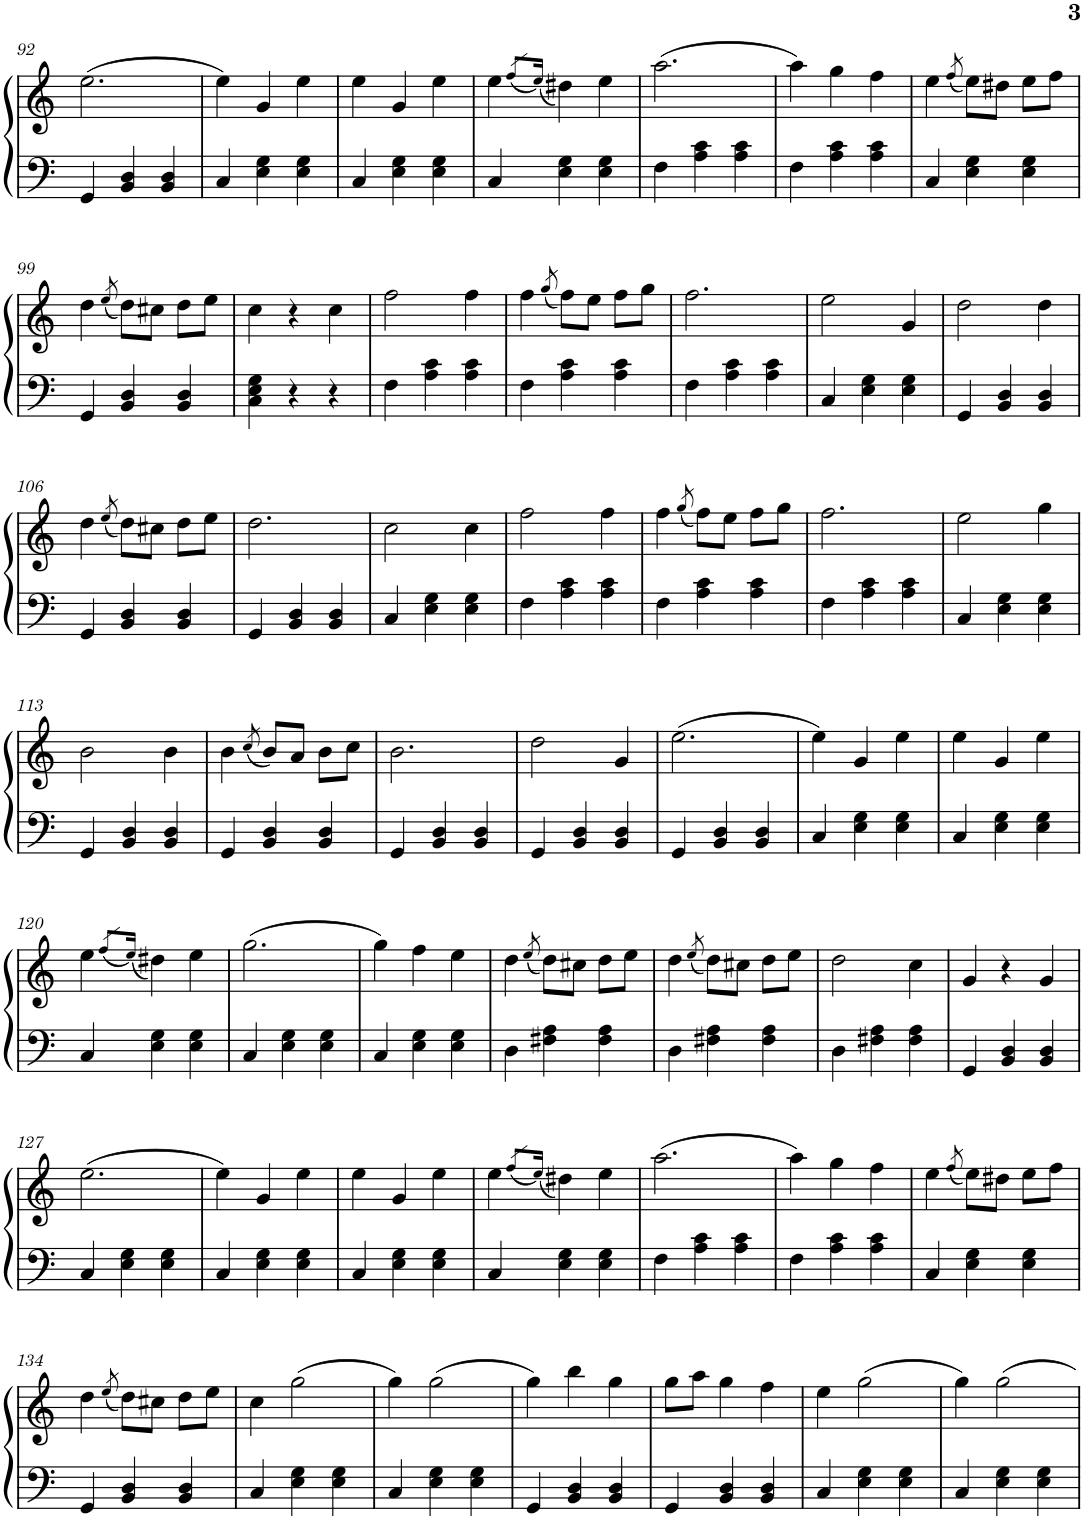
**kern	**kern
*part1	*part1
*staff2	*staff1
*I"Piano	*
*I'Pno.	*
!!LO:PB:g=z
*clefF4	*clefG2
*k[]	*k[]
*M3/4	*M3/4
=92	=92
4GG/	(2.ee\
4BB/ 4D/	.
4BB/ 4D/	.
=93	=93
4C/	4ee\)
4E\ 4G\	4g/
4E\ 4G\	4ee\
=94	=94
4C/	4ee\
4E\ 4G\	4g/
4E\ 4G\	4ee\
=95	=95
4C/	4ee\
.	(8qff/L
.	(16qee/Jk)
4E\ 4G\	4dd#X\)
4E\ 4G\	4ee\
=96	=96
4F\	(2.aa\
4A\ 4c\	.
4A\ 4c\	.
=97	=97
4F\	4aa\)
4A\ 4c\	4gg\
4A\ 4c\	4ff\
=98	=98
4C/	4ee\
.	(8qff/
4E\ 4G\	8ee\L)
.	8dd#X\J
4E\ 4G\	8ee\L
.	8ff\J
!!LO:LB:g=z
=99	=99
4GG/	4dd\
.	(8qee/
4BB/ 4D/	8dd\L)
.	8cc#X\J
4BB/ 4D/	8dd\L
.	8ee\J
=100	=100
4C\ 4E\ 4G\	4cc\
4r	4r
4r	4cc\
=101	=101
4F\	2ff\
4A\ 4c\	.
4A\ 4c\	4ff\
=102	=102
4F\	4ff\
.	(8qgg/
4A\ 4c\	8ff\L)
.	8ee\J
4A\ 4c\	8ff\L
.	8gg\J
=103	=103
4F\	2.ff\
4A\ 4c\	.
4A\ 4c\	.
=104	=104
4C/	2ee\
4E\ 4G\	.
4E\ 4G\	4g/
=105	=105
4GG/	2dd\
4BB/ 4D/	.
4BB/ 4D/	4dd\
!!LO:LB:g=z
=106	=106
4GG/	4dd\
.	(8qee/
4BB/ 4D/	8dd\L)
.	8cc#X\J
4BB/ 4D/	8dd\L
.	8ee\J
=107	=107
4GG/	2.dd\
4BB/ 4D/	.
4BB/ 4D/	.
=108	=108
4C/	2cc\
4E\ 4G\	.
4E\ 4G\	4cc\
=109	=109
4F\	2ff\
4A\ 4c\	.
4A\ 4c\	4ff\
=110	=110
4F\	4ff\
.	(8qgg/
4A\ 4c\	8ff\L)
.	8ee\J
4A\ 4c\	8ff\L
.	8gg\J
=111	=111
4F\	2.ff\
4A\ 4c\	.
4A\ 4c\	.
=112	=112
4C/	2ee\
4E\ 4G\	.
4E\ 4G\	4gg\
!!LO:LB:g=z
=113	=113
4GG/	2b\
4BB/ 4D/	.
4BB/ 4D/	4b\
=114	=114
4GG/	4b\
.	(8qcc/
4BB/ 4D/	8b/L)
.	8a/J
4BB/ 4D/	8b\L
.	8cc\J
=115	=115
4GG/	2.b\
4BB/ 4D/	.
4BB/ 4D/	.
=116	=116
4GG/	2dd\
4BB/ 4D/	.
4BB/ 4D/	4g/
=117	=117
4GG/	(2.ee\
4BB/ 4D/	.
4BB/ 4D/	.
=118	=118
4C/	4ee\)
4E\ 4G\	4g/
4E\ 4G\	4ee\
=119	=119
4C/	4ee\
4E\ 4G\	4g/
4E\ 4G\	4ee\
!!LO:LB:g=z
=120	=120
4C/	4ee\
.	(8qff/L
.	(16qee/Jk)
4E\ 4G\	4dd#X\)
4E\ 4G\	4ee\
=121	=121
4C/	(2.gg\
4E\ 4G\	.
4E\ 4G\	.
=122	=122
4C/	4gg\)
4E\ 4G\	4ff\
4E\ 4G\	4ee\
=123	=123
4D\	4dd\
.	(8qee/
4F#X\ 4A\	8dd\L)
.	8cc#X\J
4F#\ 4A\	8dd\L
.	8ee\J
=124	=124
4D\	4dd\
.	(8qee/
4F#X\ 4A\	8dd\L)
.	8cc#X\J
4F#\ 4A\	8dd\L
.	8ee\J
=125	=125
4D\	2dd\
4F#X\ 4A\	.
4F#\ 4A\	4cc\
=126	=126
4GG/	4g/
4BB/ 4D/	4r
4BB/ 4D/	4g/
!!LO:LB:g=z
=127	=127
4C/	(2.ee\
4E\ 4G\	.
4E\ 4G\	.
=128	=128
4C/	4ee\)
4E\ 4G\	4g/
4E\ 4G\	4ee\
=129	=129
4C/	4ee\
4E\ 4G\	4g/
4E\ 4G\	4ee\
=130	=130
4C/	4ee\
.	(8qff/L
.	(16qee/Jk)
4E\ 4G\	4dd#X\)
4E\ 4G\	4ee\
=131	=131
4F\	(2.aa\
4A\ 4c\	.
4A\ 4c\	.
=132	=132
4F\	4aa\)
4A\ 4c\	4gg\
4A\ 4c\	4ff\
=133	=133
4C/	4ee\
.	(8qff/
4E\ 4G\	8ee\L)
.	8dd#X\J
4E\ 4G\	8ee\L
.	8ff\J
!!LO:LB:g=z
=134	=134
4GG/	4dd\
.	(8qee/
4BB/ 4D/	8dd\L)
.	8cc#X\J
4BB/ 4D/	8dd\L
.	8ee\J
=135	=135
4C/	4cc\
4E\ 4G\	(2gg\
4E\ 4G\	.
=136	=136
4C/	4gg\)
4E\ 4G\	(2gg\
4E\ 4G\	.
=137	=137
4GG/	4gg\)
4BB/ 4D/	4bb\
4BB/ 4D/	4gg\
=138	=138
4GG/	8gg\L
.	8aa\J
4BB/ 4D/	4gg\
4BB/ 4D/	4ff\
=139	=139
4C/	4ee\
4E\ 4G\	(2gg\
4E\ 4G\	.
=140	=140
4C/	4gg\)
4E\ 4G\	2gg\
4E\ 4G\	.
=	=
*-	*-
